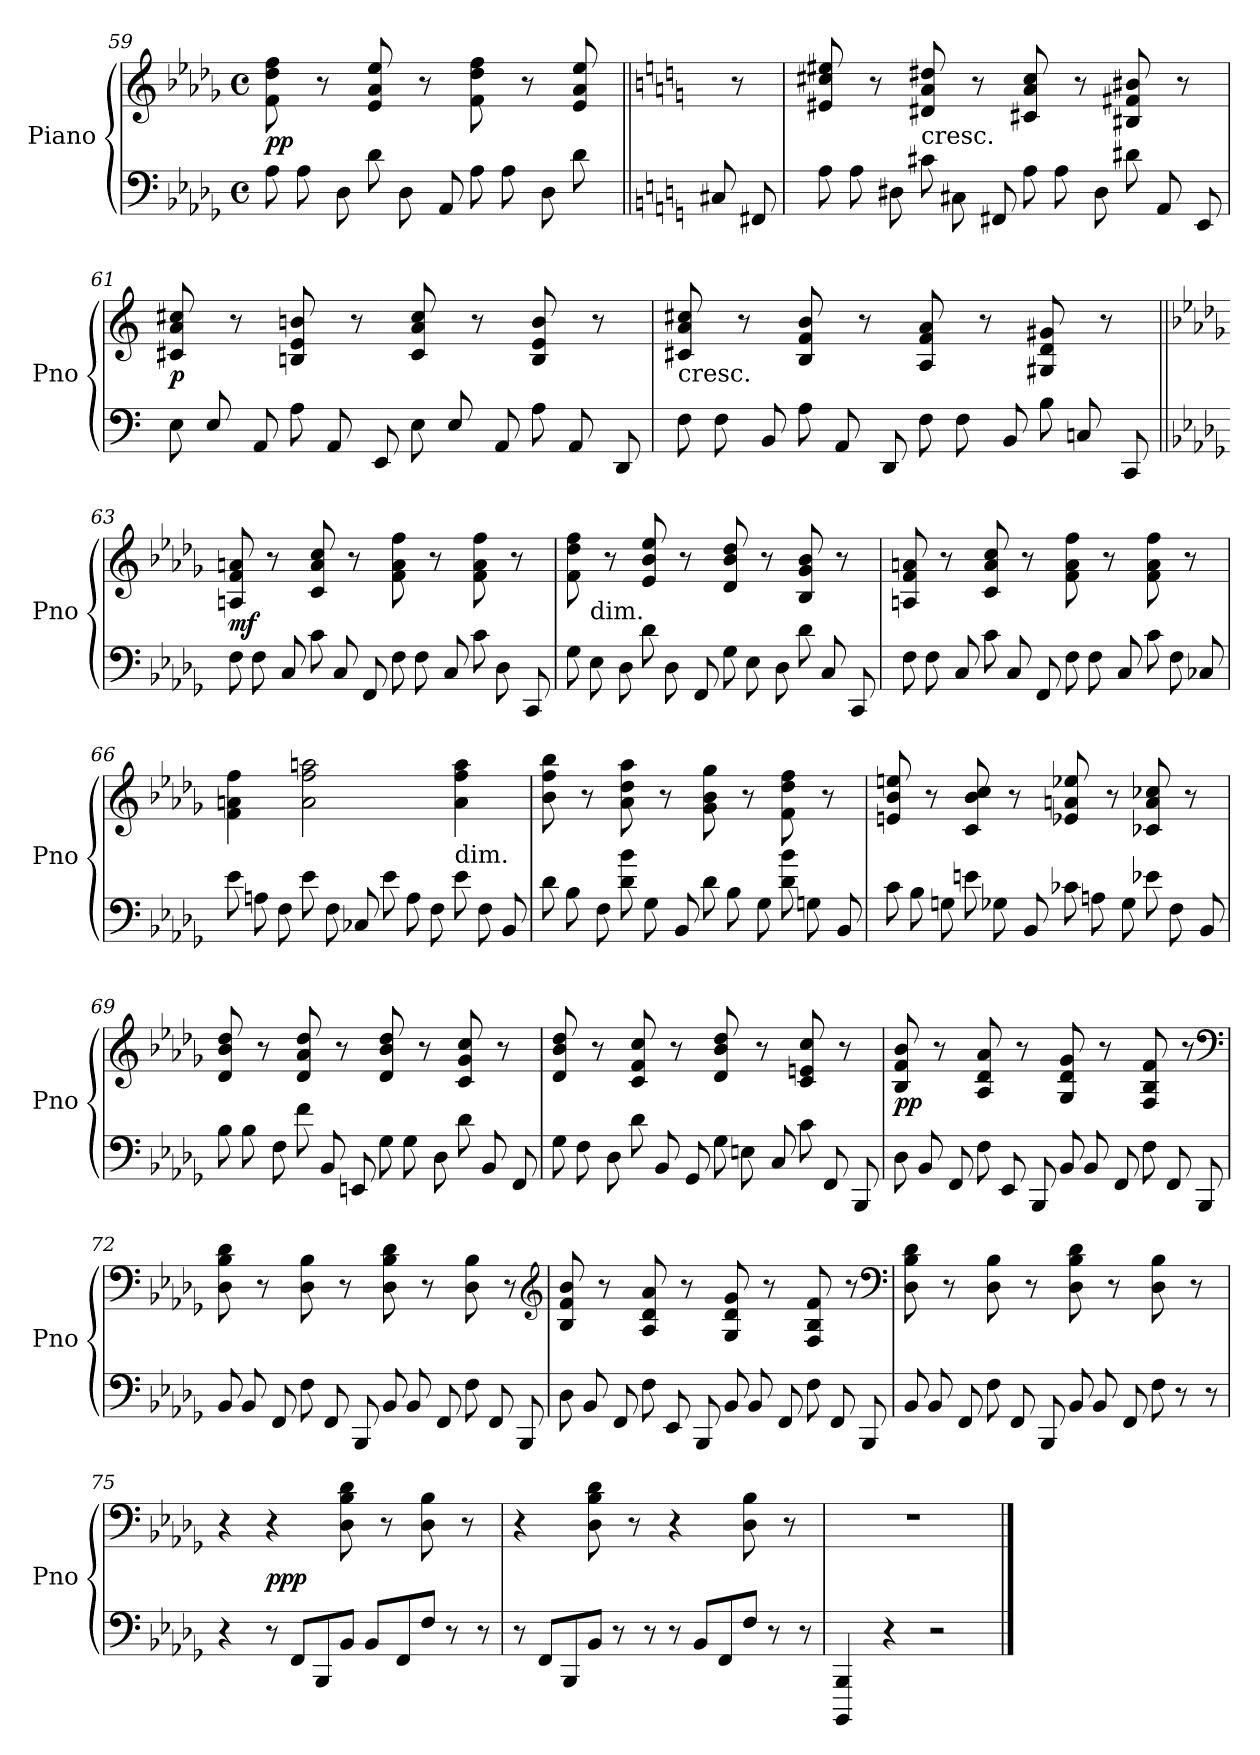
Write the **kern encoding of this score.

**kern	**kern	**dynam
*part1	*part1	*part1
*staff2	*staff1	*staff1/2
*I"Piano	*	*
*I'Pno	*	*
*clefF4	*clefG2	*
*k[b-e-a-d-g-]	*k[b-e-a-d-g-]	*
*M4/4	*M4/4	*
*met(c)	*met(c)	*
*Xtuplet	*	*
=59	=59	=59
12A-	8f 8dd- 8ff	pp
12A-	.	.
.	8r	.
12D-	.	.
12d-	8e- 8a- 8ee-	.
12D-	.	.
.	8r	.
12AA-	.	.
12A-	8f 8dd- 8ff	.
12A-	.	.
.	8r	.
12D-	.	.
12d-	8e- 8a- 8ee-	.
24ryy	.	.
=||	=||	=||
*k[]	*k[]	*
12C#X	24ryy	.
.	8r	.
12FF#X	.	.
=60	=60	=60
12A	8e#X 8cc#X 8ee#X	.
12A	.	.
.	8r	.
12D#X	.	.
!	!LO:TX:c:t=cresc.	!
12c#X	8d#X 8a 8dd#X	.
12C#X\	.	.
.	8r	.
12FF#X	.	.
12A	8c#X 8a 8cc#	.
12A	.	.
.	8r	.
12D#	.	.
12d#X	8B#X 8f#X 8b#X	.
12AA	.	.
.	8r	.
12EE	.	.
=61	=61	=61
12E	8c#X 8a 8cc#X	p
12E/	.	.
.	8r	.
12AA	.	.
12A	8Bn 8e 8bn	.
12AA	.	.
.	8r	.
12EE	.	.
12E	8c# 8a 8cc#	.
12E/	.	.
.	8r	.
12AA	.	.
12A	8B 8e 8b	.
12AA	.	.
.	8r	.
12DD	.	.
=62	=62	=62
!	!LO:TX:c:t=cresc.	!
12F	8c#X 8a 8cc#X	.
12F	.	.
.	8r	.
12BB	.	.
12A	8B 8f 8b	.
12AA	.	.
.	8r	.
12DD	.	.
12F	8A 8f 8a	.
12F	.	.
.	8r	.
12BB	.	.
12B	8G#X 8d 8g#X	.
12Cn	.	.
.	8r	.
12CC	.	.
=63||	=63||	=63||
*k[b-e-a-d-g-]	*k[b-e-a-d-g-]	*
12F	8An 8f 8an	mf
12F	.	.
.	8r	.
12C	.	.
12c	8c 8a 8cc	.
12C	.	.
.	8r	.
12FF	.	.
12F	8f 8a 8ff	.
12F	.	.
.	8r	.
12C	.	.
12c	8f 8a 8ff	.
12D-	.	.
.	8r	.
12CC	.	.
=64	=64	=64
*	*^	*
12G-	8f 8dd- 8ff	12ryy	.
!	!	!LO:TX:c:t=dim.	!
12E-	.	3%2ryy	.
.	8r	.	.
12D-	.	.	.
12d-	8e- 8b- 8ee-	.	.
12D-\	.	.	.
.	8r	.	.
12FF	.	.	.
12G-	8d- 8b- 8dd-	.	.
12E-	.	.	.
.	8r	.	.
12D-	.	.	.
12d-	8B- 8g- 8b-	6.ryy	.
12C	.	.	.
.	8r	.	.
12CC	.	.	.
*	*v	*v	*
=65	=65	=65
12F	8An 8f 8an	.
12F	.	.
.	8r	.
12C	.	.
12c	8c 8a 8cc	.
12C	.	.
.	8r	.
12FF	.	.
12F	8f 8a 8ff	.
12F	.	.
.	8r	.
12C	.	.
12c	8f 8a 8ff	.
12F	.	.
.	8r	.
12C-X	.	.
=66	=66	=66
12e-	4f 4an 4ff	.
12An	.	.
12F	.	.
12e-	2a 2ff 2aan	.
12F	.	.
12C-X	.	.
12e-	.	.
12A	.	.
12F	.	.
!	!LO:TX:c:t=dim.	!
12e-	4a 4ff 4aa	.
12F	.	.
12BB-	.	.
=67	=67	=67
12d-	8b- 8ff 8bb-	.
12B-	.	.
.	8r	.
12F	.	.
12d- 12b-	8a- 8dd- 8aa-	.
12G-	.	.
.	8r	.
12BB-	.	.
12d-	8g- 8b- 8gg-	.
12B-	.	.
.	8r	.
12G-	.	.
12d- 12b-	8f 8dd- 8ff	.
12Gn	.	.
.	8r	.
12BB-	.	.
=68	=68	=68
12c	8en 8b- 8een	.
12B-	.	.
.	8r	.
12Gn	.	.
12en	8c 8b- 8cc	.
12G-X	.	.
.	8r	.
12BB-	.	.
12c-X	8e-X 8an 8ee-X	.
12An	.	.
.	8r	.
12G-	.	.
12e-X	8c-X 8a 8cc-X	.
12F	.	.
.	8r	.
12BB-	.	.
=69	=69	=69
12B-	8d- 8b- 8dd-	.
12B-	.	.
.	8r	.
12F	.	.
12f	8d- 8a- 8dd-	.
12BB-	.	.
.	8r	.
12EEn	.	.
12G-	8d- 8b- 8dd-	.
12G-	.	.
.	8r	.
12D-	.	.
12d-	8c 8g- 8cc	.
12BB-	.	.
.	8r	.
12FF	.	.
=70	=70	=70
12G-	8d- 8b- 8dd-	.
12F	.	.
.	8r	.
12D-	.	.
12d-	8c 8f 8cc	.
12BB-	.	.
.	8r	.
12GG-	.	.
12G-	8d- 8b- 8dd-	.
12En	.	.
.	8r	.
12C	.	.
12c	8c 8en 8cc	.
12FF	.	.
.	8r	.
12BBB-	.	.
=71	=71	=71
12D-	8B- 8f 8b-	pp
12BB-	.	.
.	8r	.
12FF	.	.
12F	8A- 8d- 8a-	.
12EE-	.	.
.	8r	.
12BBB-	.	.
12BB-	8G- 8d- 8g-	.
12BB-	.	.
.	8r	.
12FF	.	.
12F	8F 8B- 8f	.
12FF	.	.
.	8r	.
12BBB-	.	.
*	*clefF4	*
=72	=72	=72
12BB-	8D- 8B- 8d-	.
12BB-	.	.
.	8r	.
12FF	.	.
12F	8D- 8B-	.
12FF	.	.
.	8r	.
12BBB-	.	.
12BB-	8D- 8B- 8d-	.
12BB-	.	.
.	8r	.
12FF	.	.
12F	8D- 8B-	.
12FF	.	.
.	8r	.
12BBB-	.	.
*	*clefG2	*
=73	=73	=73
12D-	8B- 8f 8b-	.
12BB-	.	.
.	8r	.
12FF	.	.
12F	8A- 8d- 8a-	.
12EE-	.	.
.	8r	.
12BBB-	.	.
12BB-	8G- 8d- 8g-	.
12BB-	.	.
.	8r	.
12FF	.	.
12F	8F 8B- 8f	.
12FF	.	.
.	8r	.
12BBB-	.	.
*	*clefF4	*
=74	=74	=74
12BB-	8D- 8B- 8d-	.
12BB-	.	.
.	8r	.
12FF	.	.
12F	8D- 8B-	.
12FF	.	.
.	8r	.
12BBB-	.	.
12BB-	8D- 8B- 8d-	.
12BB-	.	.
.	8r	.
12FF	.	.
12F	8D- 8B-	.
12r	.	.
.	8r	.
12r	.	.
=75	=75	=75
4r	4r	.
12r	4r	ppp
12FFL	.	.
12BBB-	.	.
12BB-J	8D- 8B- 8d-	.
12BB-L	.	.
.	8r	.
12FF	.	.
12FJ	8D- 8B-	.
12r	.	.
.	8r	.
12r	.	.
=76	=76	=76
12r	4r	.
12FFL	.	.
12BBB-	.	.
12BB-J	8D- 8B- 8d-	.
12r	.	.
.	8r	.
12r	.	.
12r	4r	.
12BB-L	.	.
12FF	.	.
12FJ	8D- 8B-	.
12r	.	.
.	8r	.
12r	.	.
=77	=77	=77
4BBBB- 4BBB-	1r	.
4r	.	.
2r	.	.
==	==	==
*-	*-	*-
